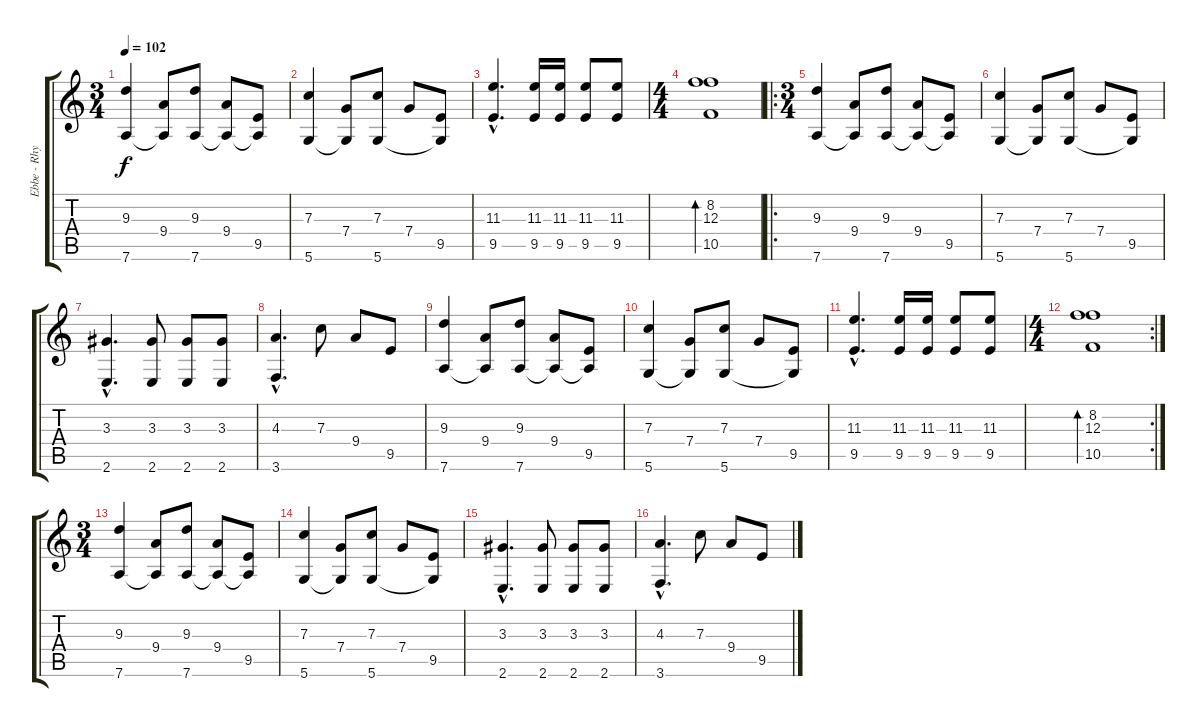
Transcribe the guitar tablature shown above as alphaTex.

\track ("Ebbe - Rhythm/Lead" "Ebbe - Rhy") {instrument overdrivenguitar}
\staff {score tabs}
\tuning (D4 A3 F3 C3 G2 D2) {hide}
\ts (3 4)
\tempo 102
\clef g2
\ks c
(9.3 7.6).4{dy f instrument electricguitarjazz} (9.4 7.6{t}).8 (9.3 7.6).8 (9.4 7.6{t}).8 (9.5 7.6{t}).8 |
(7.3 5.6).4 (7.4 5.6{t}).8 (7.3 5.6).8 7.4.8 (9.5 5.6{t}).8 |
(11.3{hac} 9.5{hac}).4{d} (11.3 9.5).16 (11.3 9.5).16 (11.3 9.5).8 (11.3 9.5).8 |
\ts (4 4)
(8.2 12.3 10.5).1{bd 240} |
\ro
\ts (3 4)
(9.3 7.6).4{instrument electricguitarjazz} (9.4 7.6{t}).8 (9.3 7.6).8 (9.4 7.6{t}).8 (9.5 7.6{t}).8 |
(7.3 5.6).4 (7.4 5.6{t}).8 (7.3 5.6).8 7.4.8 (9.5 5.6{t}).8 |
(3.3{hac} 2.6{hac}).4{d} (3.3 2.6).8 (3.3 2.6).8 (3.3 2.6).8 |
(4.3{hac} 3.6{hac}).4{d} 7.3.8 9.4.8 9.5.8 |
(9.3 7.6).4{instrument electricguitarjazz} (9.4 7.6{t}).8 (9.3 7.6).8 (9.4 7.6{t}).8 (9.5 7.6{t}).8 |
(7.3 5.6).4 (7.4 5.6{t}).8 (7.3 5.6).8 7.4.8 (9.5 5.6{t}).8 |
(11.3{hac} 9.5{hac}).4{d} (11.3 9.5).16 (11.3 9.5).16 (11.3 9.5).8 (11.3 9.5).8 |
\rc 2
\ts (4 4)
(8.2 12.3 10.5).1{bd 240} |
\ts (3 4)
(9.3 7.6).4{instrument electricguitarjazz} (9.4 7.6{t}).8 (9.3 7.6).8 (9.4 7.6{t}).8 (9.5 7.6{t}).8 |
(7.3 5.6).4 (7.4 5.6{t}).8 (7.3 5.6).8 7.4.8 (9.5 5.6{t}).8 |
(3.3{hac} 2.6{hac}).4{d} (3.3 2.6).8 (3.3 2.6).8 (3.3 2.6).8 |
(4.3{hac} 3.6{hac}).4{d} 7.3.8 9.4.8 9.5.8
